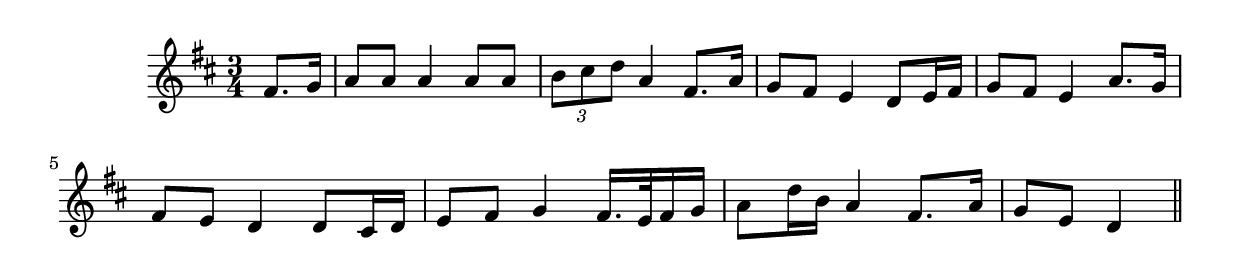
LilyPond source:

\version "2.14.0"
%{\header {
  title = "The Duke of Argyle's Courtship (Scotland)"
  composer = "anonymous"
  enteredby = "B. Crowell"
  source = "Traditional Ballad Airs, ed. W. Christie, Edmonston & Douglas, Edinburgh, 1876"
}%}
\score{{\key d \major
\time 3/4
%{\tempo 4=130
%}\relative fis' {
  \partial 4
  fis8. g16 | a8 a a4 a8 a | \times 2/3 {b cis d} a4 fis8. a16 | g8 fis e4 d8 e16 fis | g8 fis e4 a8. g16 |
            fis8 e d4 d8 cis16 d | e8 fis g4 fis16. e32 fis16 g | a8 d16 b a4 fis8. a16 | g8 e d4
  \bar "||"
}

}}